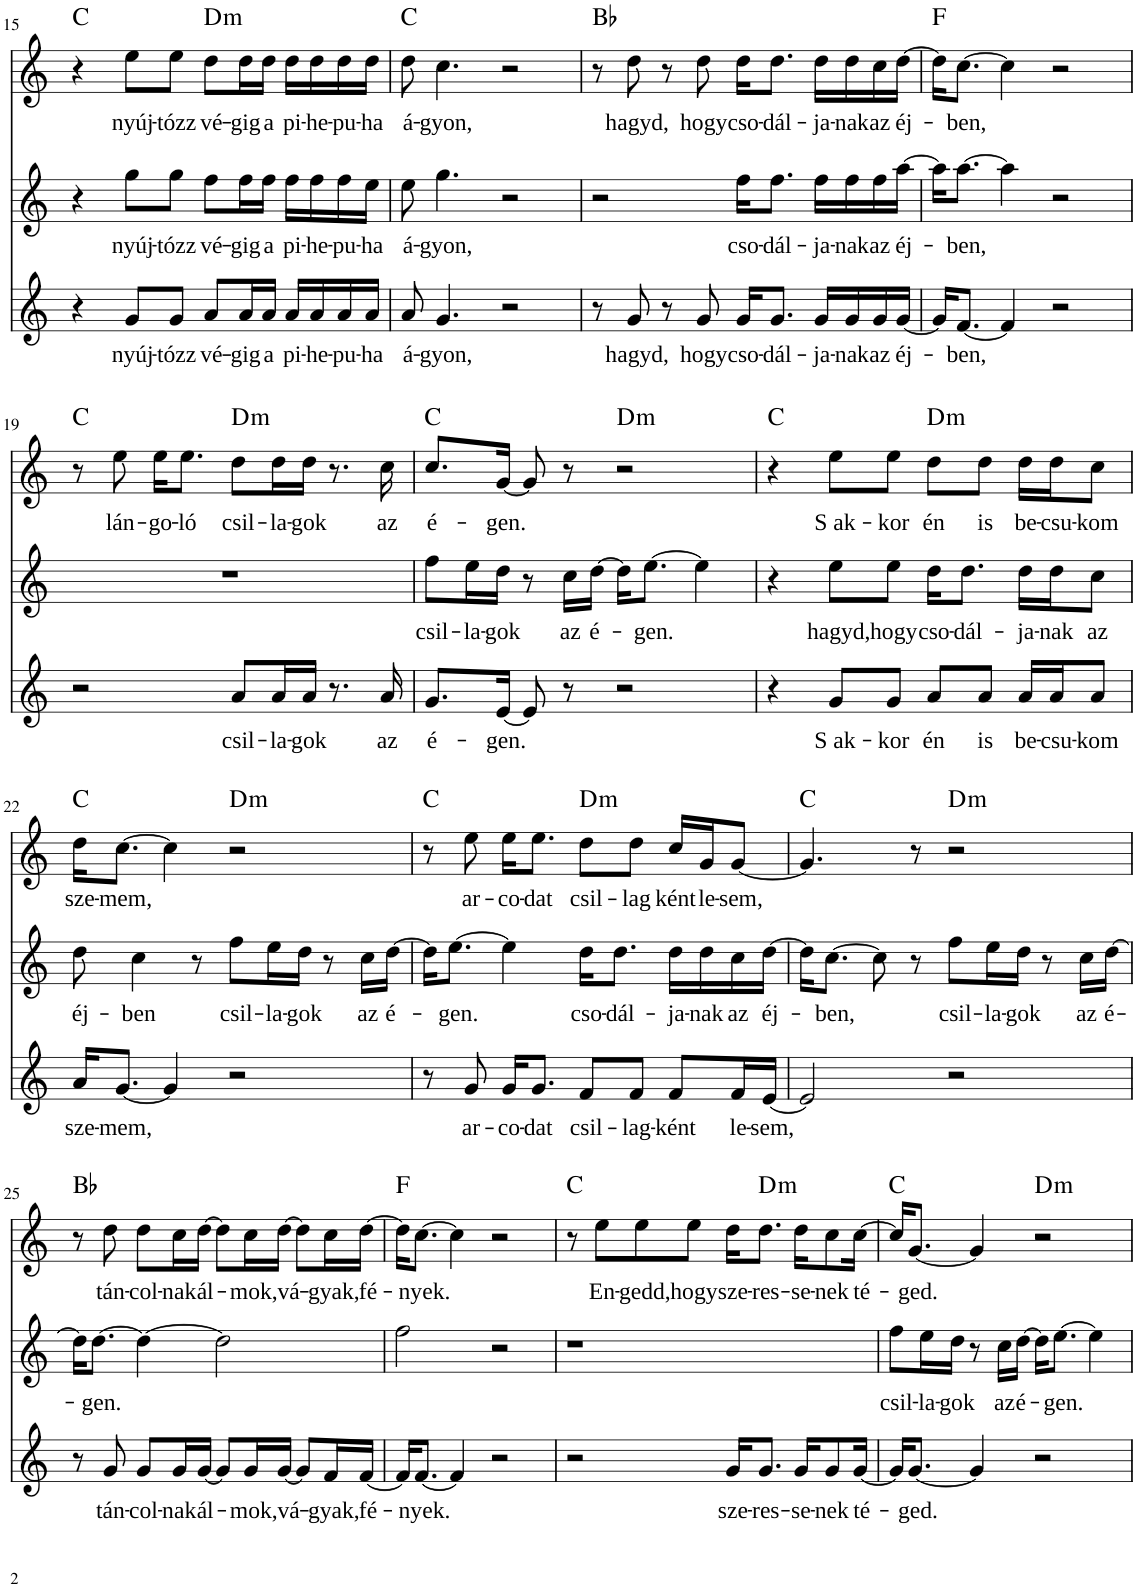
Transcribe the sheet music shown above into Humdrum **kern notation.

**kern	**text	**kern	**text	**kern	**text	**harte
*part3	*part3	*part2	*part2	*part1	*part1	*part1
*staff3	*staff3	*staff2	*staff2	*staff1	*staff1	*
*I"Voice	*	*I"Voice	*	*I"Voice	*	*
!!LO:PB:g=z
*clefG2	*	*clefG2	*	*clefG2	*	*
*k[]	*	*k[]	*	*k[]	*	*
*M4/4	*	*M4/4	*	*M4/4	*	*
=15	=15	=15	=15	=15	=15	=15
!	!	!	!	!	!	!LO:H:kt=N.C.
4r	.	4r	.	4r	.	N
!	!LO:LY:b	!	!LO:LY:b	!	!LO:LY:b	!
8g/L	nyúj-	8gg\L	nyúj-	8ee\L	nyúj-	.
!	!LO:LY:b	!	!LO:LY:b	!	!LO:LY:b	!
8g/J	-tózz	8gg\J	-tózz	8ee\J	-tózz	.
!	!LO:LY:b	!	!LO:LY:b	!	!LO:LY:b	!LO:H:kt=m
8a/L	vé-	8ff\L	vé-	8dd\L	vé-	D:min
!	!LO:LY:b	!	!LO:LY:b	!	!LO:LY:b	!
16a/L	-gig	16ff\L	-gig	16dd\L	-gig	.
!	!LO:LY:b	!	!LO:LY:b	!	!LO:LY:b	!
16a/JJ	a	16ff\JJ	a	16dd\JJ	a	.
!	!LO:LY:b	!	!LO:LY:b	!	!LO:LY:b	!
16a/LL	pi-	16ff\LL	pi-	16dd\LL	pi-	.
!	!LO:LY:b	!	!LO:LY:b	!	!LO:LY:b	!
16a/	-he-	16ff\	-he-	16dd\	-he-	.
!	!LO:LY:b	!	!LO:LY:b	!	!LO:LY:b	!
16a/	-pu-	16ff\	-pu-	16dd\	-pu-	.
!	!LO:LY:b	!	!LO:LY:b	!	!LO:LY:b	!
16a/JJ	-ha	16ee\JJ	-ha	16dd\JJ	-ha	.
=16	=16	=16	=16	=16	=16	=16
!	!LO:LY:b	!	!LO:LY:b	!	!LO:LY:b	!LO:H:kt=N.C.
8a/	á-	8ee\	á-	8dd\	á-	N
!	!LO:LY:b	!	!LO:LY:b	!	!LO:LY:b	!
4.g/	-gyon,	4.gg\	-gyon,	4.cc\	-gyon,	.
2r	.	2r	.	2r	.	.
=17	=17	=17	=17	=17	=17	=17
!	!	!	!	!	!	!LO:H:kt=N.C.
8r	.	2r	.	8r	.	N
!	!LO:LY:b	!	!	!	!LO:LY:b	!
8g/	hagyd,	.	.	8dd\	hagyd,	.
8r	.	.	.	8r	.	.
!	!LO:LY:b	!	!	!	!LO:LY:b	!
8g/	hogy	.	.	8dd\	hogy	.
!	!LO:LY:b	!	!LO:LY:b	!	!LO:LY:b	!
16g/KL	cso-	16ff\KL	cso-	16dd\KL	cso-	.
!	!LO:LY:b	!	!LO:LY:b	!	!LO:LY:b	!
8.g/J	-dál-	8.ff\J	-dál-	8.dd\J	-dál-	.
!	!LO:LY:b	!	!LO:LY:b	!	!LO:LY:b	!
16g/LL	-ja-	16ff\LL	-ja-	16dd\LL	-ja-	.
!	!LO:LY:b	!	!LO:LY:b	!	!LO:LY:b	!
16g/	-nak	16ff\	-nak	16dd\	-nak	.
!	!LO:LY:b	!	!LO:LY:b	!	!LO:LY:b	!
16g/	az	16ff\	az	16cc\	az	.
!	!LO:LY:b	!	!LO:LY:b	!	!LO:LY:b	!
[16g/JJ	éj-	[16aa\JJ	éj-	[16dd\JJ	éj-	.
=18	=18	=18	=18	=18	=18	=18
!	!	!	!	!	!	!LO:H:kt=N.C.
16g/KL]	.	16aa\KL]	.	16dd\KL]	.	N
!	!LO:LY:b	!	!LO:LY:b	!	!LO:LY:b	!
[8.f/J	-ben,	[8.aa\J	-ben,	[8.cc\J	-ben,	.
4f/]	.	4aa\]	.	4cc\]	.	.
2r	.	2r	.	2r	.	.
!!LO:LB:g=z
=19	=19	=19	=19	=19	=19	=19
!	!	!	!	!	!	!LO:H:kt=N.C.
2r	.	1r	.	8r	.	N
!	!	!	!	!	!LO:LY:b	!
.	.	.	.	8ee\	lán-	.
!	!	!	!	!	!LO:LY:b	!
.	.	.	.	16ee\KL	-go-	.
!	!	!	!	!	!LO:LY:b	!
.	.	.	.	8.ee\J	-ló	.
!	!LO:LY:b	!	!	!	!LO:LY:b	!LO:H:kt=m
8a/L	csil-	.	.	8dd\L	csil-	D:min
!	!LO:LY:b	!	!	!	!LO:LY:b	!
16a/L	-la-	.	.	16dd\L	-la-	.
!	!LO:LY:b	!	!	!	!LO:LY:b	!
16a/JJ	-gok	.	.	16dd\JJ	-gok	.
8.r	.	.	.	8.r	.	.
!	!LO:LY:b	!	!	!	!LO:LY:b	!
16a/	az	.	.	16cc\	az	.
=20	=20	=20	=20	=20	=20	=20
!	!LO:LY:b	!	!LO:LY:b	!	!LO:LY:b	!LO:H:kt=N.C.
8.g/L	é-	8ff\L	csil-	8.cc/L	é-	N
!	!	!	!LO:LY:b	!	!	!
.	.	16ee\L	-la-	.	.	.
!	!LO:LY:b	!	!LO:LY:b	!	!LO:LY:b	!
[16e/Jk	-gen.	16dd\JJ	-gok	[16g/Jk	-gen.	.
8e/]	.	8r	.	8g/]	.	.
!	!	!	!LO:LY:b	!	!	!
8r	.	16cc\LL	az	8r	.	.
!	!	!	!LO:LY:b	!	!	!
.	.	[16dd\JJ	é-	.	.	.
!	!	!	!	!	!	!LO:H:kt=m
2r	.	16dd\KL]	.	2r	.	D:min
!	!	!	!LO:LY:b	!	!	!
.	.	[8.ee\J	-gen.	.	.	.
.	.	4ee\]	.	.	.	.
=21	=21	=21	=21	=21	=21	=21
!	!	!	!	!	!	!LO:H:kt=N.C.
4r	.	4r	.	4r	.	N
!	!LO:LY:b	!	!LO:LY:b	!	!LO:LY:b	!
8g/L	S ak-	8ee\L	hagyd,	8ee\L	S ak-	.
!	!LO:LY:b	!	!LO:LY:b	!	!LO:LY:b	!
8g/J	-kor	8ee\J	hogy	8ee\J	-kor	.
!	!LO:LY:b	!	!LO:LY:b	!	!LO:LY:b	!LO:H:kt=m
8a/L	én	16dd\KL	cso-	8dd\L	én	D:min
!	!	!	!LO:LY:b	!	!	!
.	.	8.dd\J	-dál-	.	.	.
!	!LO:LY:b	!	!	!	!LO:LY:b	!
8a/J	is	.	.	8dd\J	is	.
!	!LO:LY:b	!	!LO:LY:b	!	!LO:LY:b	!
16a/LL	be-	16dd\LL	-ja-	16dd\LL	be-	.
!	!LO:LY:b	!	!LO:LY:b	!	!LO:LY:b	!
16a/J	-csu-	16dd\J	-nak	16dd\J	-csu-	.
!	!LO:LY:b	!	!LO:LY:b	!	!LO:LY:b	!
8a/J	-kom	8cc\J	az	8cc\J	-kom	.
!!LO:LB:g=z
=22	=22	=22	=22	=22	=22	=22
!	!LO:LY:b	!	!LO:LY:b	!	!LO:LY:b	!LO:H:kt=N.C.
16a/KL	sze-	8dd\	éj-	16dd\KL	sze-	N
!	!LO:LY:b	!	!	!	!LO:LY:b	!
[8.g/J	-mem,	.	.	[8.cc\J	-mem,	.
!	!	!	!LO:LY:b	!	!	!
.	.	4cc\	-ben	.	.	.
4g/]	.	.	.	4cc\]	.	.
.	.	8r	.	.	.	.
!	!	!	!LO:LY:b	!	!	!LO:H:kt=m
2r	.	8ff\L	csil-	2r	.	D:min
!	!	!	!LO:LY:b	!	!	!
.	.	16ee\L	-la-	.	.	.
!	!	!	!LO:LY:b	!	!	!
.	.	16dd\JJ	-gok	.	.	.
.	.	8r	.	.	.	.
!	!	!	!LO:LY:b	!	!	!
.	.	16cc\LL	az	.	.	.
!	!	!	!LO:LY:b	!	!	!
.	.	[16dd\JJ	é-	.	.	.
=23	=23	=23	=23	=23	=23	=23
!	!	!	!	!	!	!LO:H:kt=N.C.
8r	.	16dd\KL]	.	8r	.	N
!	!	!	!LO:LY:b	!	!	!
.	.	[8.ee\J	-gen.	.	.	.
!	!LO:LY:b	!	!	!	!LO:LY:b	!
8g/	ar-	.	.	8ee\	ar-	.
!	!LO:LY:b	!	!	!	!LO:LY:b	!
16g/KL	-co-	4ee\]	.	16ee\KL	-co-	.
!	!LO:LY:b	!	!	!	!LO:LY:b	!
8.g/J	-dat	.	.	8.ee\J	-dat	.
!	!LO:LY:b	!	!LO:LY:b	!	!LO:LY:b	!LO:H:kt=m
8f/L	csil-	16dd\KL	cso-	8dd\L	csil-	D:min
!	!	!	!LO:LY:b	!	!	!
.	.	8.dd\J	-dál-	.	.	.
!	!LO:LY:b	!	!	!	!LO:LY:b	!
8f/J	-lag-	.	.	8dd\J	-lag	.
!	!LO:LY:b	!	!LO:LY:b	!	!LO:LY:b	!
8f/L	-ként	16dd\LL	-ja-	16cc/LL	ként	.
!	!	!	!LO:LY:b	!	!LO:LY:b	!
.	.	16dd\	-nak	16g/J	le-	.
!	!LO:LY:b	!	!LO:LY:b	!	!LO:LY:b	!
16f/L	le-	16cc\	az	[8g/J	-sem,	.
!	!LO:LY:b	!	!LO:LY:b	!	!	!
[16e/JJ	-sem,	[16dd\JJ	éj-	.	.	.
=24	=24	=24	=24	=24	=24	=24
!	!	!	!	!	!	!LO:H:kt=N.C.
2e/]	.	16dd\KL]	.	4.g/]	.	N
!	!	!	!LO:LY:b	!	!	!
.	.	[8.cc\J	-ben,	.	.	.
.	.	8cc\]	.	.	.	.
.	.	8r	.	8r	.	.
!	!	!	!LO:LY:b	!	!	!LO:H:kt=m
2r	.	8ff\L	csil-	2r	.	D:min
!	!	!	!LO:LY:b	!	!	!
.	.	16ee\L	-la-	.	.	.
!	!	!	!LO:LY:b	!	!	!
.	.	16dd\JJ	-gok	.	.	.
.	.	8r	.	.	.	.
!	!	!	!LO:LY:b	!	!	!
.	.	16cc\LL	az	.	.	.
!	!	!	!LO:LY:b	!	!	!
.	.	[16dd\JJ	é-	.	.	.
!!LO:LB:g=z
=25	=25	=25	=25	=25	=25	=25
!	!	!	!	!	!	!LO:H:kt=N.C.
8r	.	16dd\KL]	.	8r	.	N
!	!	!	!LO:LY:b	!	!	!
.	.	[8.dd\J	-gen.	.	.	.
!	!LO:LY:b	!	!	!	!LO:LY:b	!
8g/	tán-	.	.	8dd\	tán-	.
!	!LO:LY:b	!	!	!	!LO:LY:b	!
8g/L	-col-	4dd\_	.	8dd\L	-col-	.
!	!LO:LY:b	!	!	!	!LO:LY:b	!
16g/L	-nak	.	.	16cc\L	-nak	.
!	!LO:LY:b	!	!	!	!LO:LY:b	!
[16g/JJ	ál-	.	.	[16dd\JJ	ál-	.
8g/L]	.	2dd\]	.	8dd\L]	.	.
!	!LO:LY:b	!	!	!	!LO:LY:b	!
16g/L	-mok,	.	.	16cc\L	-mok,	.
!	!LO:LY:b	!	!	!	!LO:LY:b	!
[16g/JJ	vá-	.	.	[16dd\JJ	vá-	.
8g/L]	.	.	.	8dd\L]	.	.
!	!LO:LY:b	!	!	!	!LO:LY:b	!
16f/L	-gyak,	.	.	16cc\L	-gyak,	.
!	!LO:LY:b	!	!	!	!LO:LY:b	!
[16f/JJ	fé-	.	.	[16dd\JJ	fé-	.
=26	=26	=26	=26	=26	=26	=26
!	!	!	!	!	!	!LO:H:kt=N.C.
16f/KL]	.	2ff\	.	16dd\KL]	.	N
!	!LO:LY:b	!	!	!	!LO:LY:b	!
[8.f/J	-nyek.	.	.	[8.cc\J	-nyek.	.
4f/]	.	.	.	4cc\]	.	.
2r	.	2r	.	2r	.	.
=27	=27	=27	=27	=27	=27	=27
!	!	!	!	!	!	!LO:H:kt=N.C.
2r	.	1r	.	8r	.	N
!	!	!	!	!	!LO:LY:b	!
.	.	.	.	8ee\L	En-	.
!	!	!	!	!	!LO:LY:b	!
.	.	.	.	8ee\	-gedd,	.
!	!	!	!	!	!LO:LY:b	!
.	.	.	.	8ee\J	hogy	.
!	!LO:LY:b	!	!	!	!LO:LY:b	!
16g/KL	sze-	.	.	16dd\KL	sze-	.
!	!LO:LY:b	!	!	!	!LO:LY:b	!LO:H:kt=m
8.g/J	-res-	.	.	8.dd\J	-res-	D:min
!	!LO:LY:b	!	!	!	!LO:LY:b	!
16g/KL	-se-	.	.	16dd\KL	-se-	.
!	!LO:LY:b	!	!	!	!LO:LY:b	!
8g/	-nek	.	.	8cc\	-nek	.
!	!LO:LY:b	!	!	!	!LO:LY:b	!
[16g/Jk	té-	.	.	[16cc\Jk	té-	.
=28	=28	=28	=28	=28	=28	=28
!	!	!	!LO:LY:b	!	!	!LO:H:kt=N.C.
16g/KL]	.	8ff\L	csil-	16cc/KL]	.	N
!	!LO:LY:b	!	!	!	!LO:LY:b	!
[8.g/J	-ged.	.	.	[8.g/J	-ged.	.
!	!	!	!LO:LY:b	!	!	!
.	.	16ee\L	-la-	.	.	.
!	!	!	!LO:LY:b	!	!	!
.	.	16dd\JJ	-gok	.	.	.
4g/]	.	8r	.	4g/]	.	.
!	!	!	!LO:LY:b	!	!	!
.	.	16cc\LL	az	.	.	.
!	!	!	!LO:LY:b	!	!	!
.	.	[16dd\JJ	é-	.	.	.
!	!	!	!	!	!	!LO:H:kt=m
2r	.	16dd\KL]	.	2r	.	D:min
!	!	!	!LO:LY:b	!	!	!
.	.	[8.ee\J	-gen.	.	.	.
.	.	4ee\]	.	.	.	.
=	=	=	=	=	=	=
*-	*-	*-	*-	*-	*-	*-
